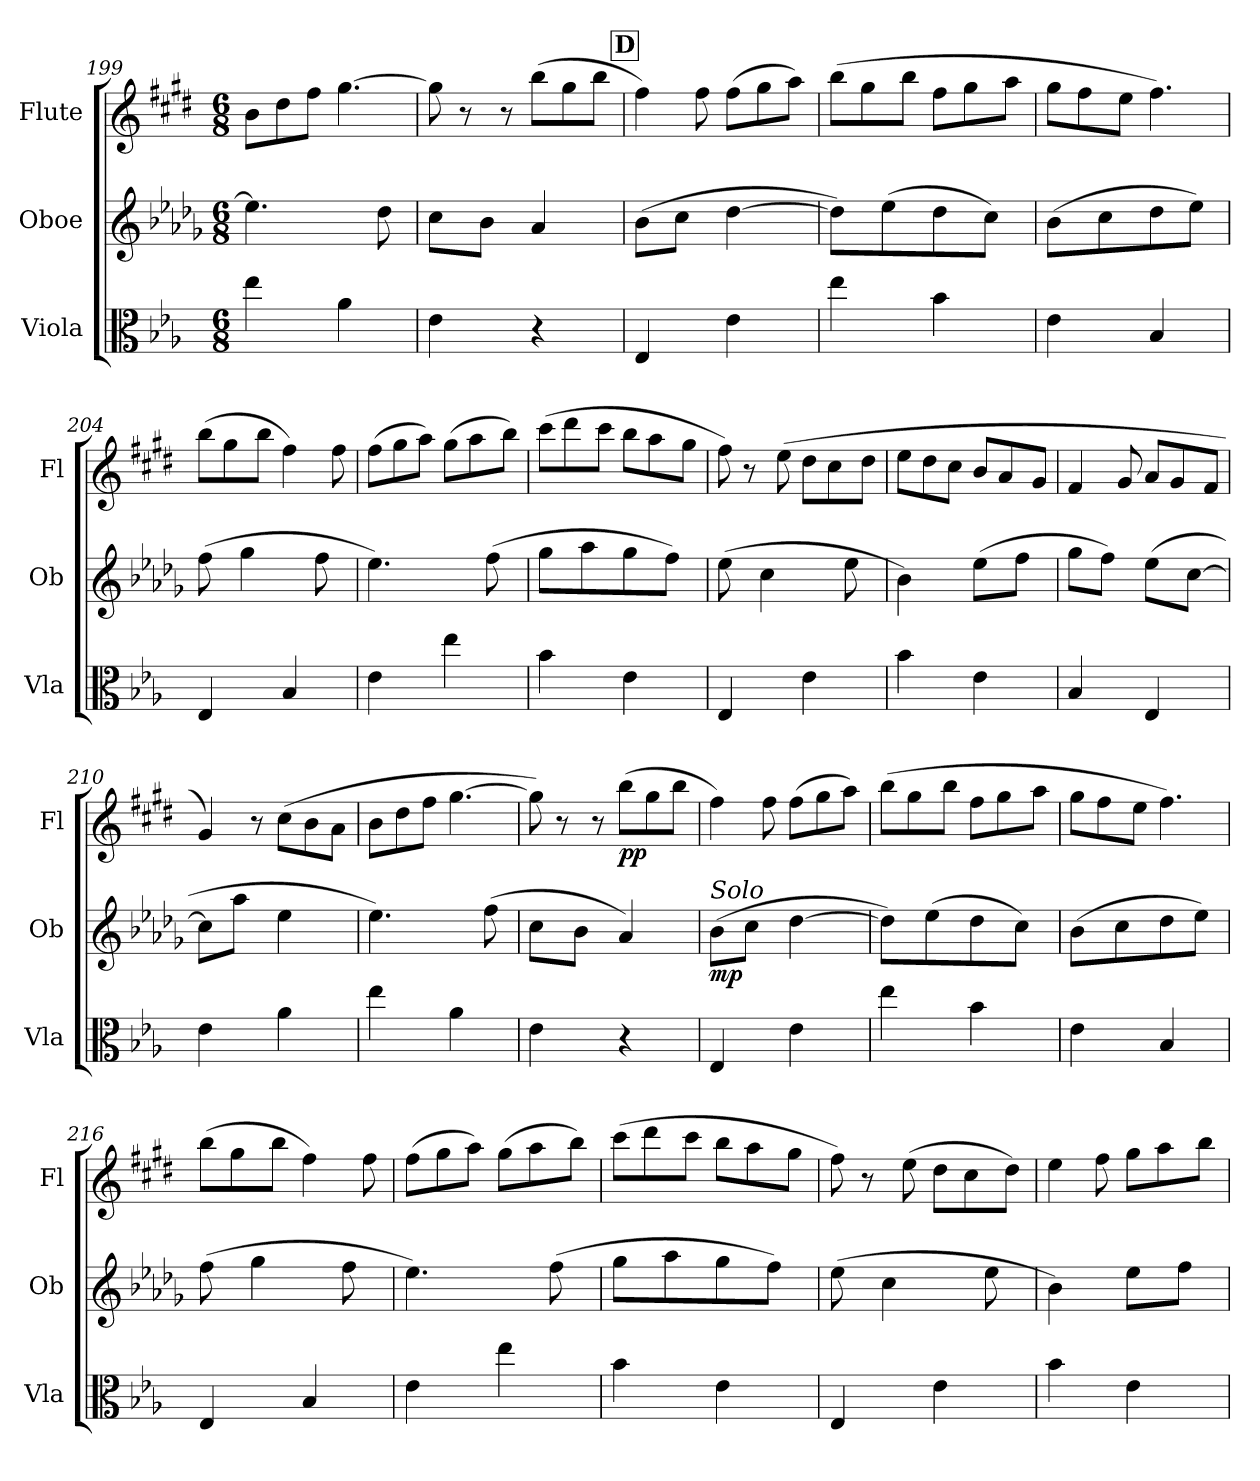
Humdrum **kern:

**kern	**kern	**dynam	**kern	**dynam
*part3	*part2	*part2	*part1	*part1
*staff3	*staff2	*staff2	*staff1	*staff1
*I"Viola	*I"Oboe	*	*I"Flute	*
*I'Vla	*I'Ob	*	*I'Fl	*
*clefC3	*clefG2	*	*clefG2	*
*k[b-e-a-]	*k[b-e-a-d-g-]	*	*k[f#c#g#d#]	*
*M6/8	*M6/8	*	*M6/8	*
*Xtuplet	*Xtuplet	*	*	*
=199	=199	=199	=199	=199
8%3ee-\	8%3.ee-\]	.	8b\L	.
.	.	.	8dd#\	.
.	.	.	8ff#\J	.
8%3a-\	.	.	[4.gg#\	.
.	16%3dd-\	.	.	.
=200	=200	=200	=200	=200
8%3e-\	16%3cc\L	.	8gg#\]	.
.	.	.	8r	.
.	16%3b-\J	.	.	.
.	.	.	8r	.
8%3r	8%3a-/	.	(8bb\L	.
.	.	.	8gg#\	.
.	.	.	8bb\J	.
!!LO:REH:place=s1:a:B:fs=14:t=D
=201	=201	=201	=201	=201
8%3E-/	(16%3b-\L	.	4ff#\)	.
.	16%3cc\J	.	.	.
.	.	.	8ff#\	.
8%3e-\	[8%3dd-\	.	(8ff#\L	.
.	.	.	8gg#\	.
.	.	.	8aa\J)	.
=202	=202	=202	=202	=202
8%3ee-\	16%3dd-\L])	.	(8bb\L	.
.	.	.	8gg#\	.
.	(16%3ee-\	.	.	.
.	.	.	8bb\J	.
8%3b-\	16%3dd-\	.	8ff#\L	.
.	.	.	8gg#\	.
.	16%3cc\J)	.	.	.
.	.	.	8aa\J	.
=203	=203	=203	=203	=203
8%3e-\	(16%3b-\L	.	8gg#\L	.
.	.	.	8ff#\	.
.	16%3cc\	.	.	.
.	.	.	8ee\J	.
8%3B-/	16%3dd-\	.	4.ff#\)	.
.	16%3ee-\J)	.	.	.
!!LO:LB:g=z
=204	=204	=204	=204	=204
8%3E-/	(16%3ff\	.	(8bb\L	.
.	.	.	8gg#\	.
.	8%3gg-\	.	.	.
.	.	.	8bb\J	.
8%3B-/	.	.	4ff#\)	.
.	16%3ff\	.	.	.
.	.	.	8ff#\	.
=205	=205	=205	=205	=205
8%3e-\	8%3.ee-\)	.	(8ff#\L	.
.	.	.	8gg#\	.
.	.	.	8aa\J)	.
8%3ee-\	.	.	(8gg#\L	.
.	.	.	8aa\	.
.	(16%3ff\	.	.	.
.	.	.	8bb\J)	.
=206	=206	=206	=206	=206
8%3b-\	16%3gg-\L	.	(8ccc#\L	.
.	.	.	8ddd#\	.
.	16%3aa-\	.	.	.
.	.	.	8ccc#\J	.
8%3e-\	16%3gg-\	.	8bb\L	.
.	.	.	8aa\	.
.	16%3ff\J)	.	.	.
.	.	.	8gg#\J	.
=207	=207	=207	=207	=207
8%3E-/	(16%3ee-\	.	8ff#\)	.
.	.	.	8r	.
.	8%3cc\	.	.	.
.	.	.	(8ee\	.
8%3e-\	.	.	8dd#\L	.
.	.	.	8cc#\	.
.	16%3ee-\	.	.	.
.	.	.	8dd#\J	.
=208	=208	=208	=208	=208
8%3b-\	8%3b-\)	.	8ee\L	.
.	.	.	8dd#\	.
.	.	.	8cc#\J	.
8%3e-\	(16%3ee-\L	.	8b/L	.
.	.	.	8a/	.
.	16%3ff\J	.	.	.
.	.	.	8g#/J	.
=209	=209	=209	=209	=209
8%3B-/	16%3gg-\L	.	4f#/	.
.	16%3ff\J)	.	.	.
.	.	.	8g#/	.
8%3E-/	(16%3ee-\L	.	8a/L	.
.	.	.	8g#/	.
.	[16%3cc\J	.	.	.
.	.	.	8f#/J	.
=210	=210	=210	=210	=210
8%3e-\	16%3cc\L]	.	4g#/)	.
.	16%3aa-\J	.	.	.
.	.	.	8r	.
8%3a-\	8%3ee-\	.	(8cc#\L	.
.	.	.	8b\	.
.	.	.	8a\J	.
!!LO:LB:g=z
=211	=211	=211	=211	=211
8%3ee-\	8%3.ee-\)	.	8b\L	.
.	.	.	8dd#\	.
.	.	.	8ff#\J	.
8%3a-\	.	.	[4.gg#\	.
.	(16%3ff\	.	.	.
=212	=212	=212	=212	=212
8%3e-\	16%3cc\L	.	8gg#\])	.
.	.	.	8r	.
.	16%3b-\J	.	.	.
.	.	.	8r	.
!	!	!	!	!LO:DY:b
8%3r	8%3a-/)	.	(8bb\L	pp
.	.	.	8gg#\	.
.	.	.	8bb\J	.
=213	=213	=213	=213	=213
!	!LO:TX:a:i:t=Solo	!	!	!
!	!	!LO:DY:b	!	!
8%3E-/	(16%3b-\L	mp	4ff#\)	.
.	16%3cc\J	.	.	.
.	.	.	8ff#\	.
8%3e-\	[8%3dd-\	.	(8ff#\L	.
.	.	.	8gg#\	.
.	.	.	8aa\J)	.
=214	=214	=214	=214	=214
8%3ee-\	16%3dd-\L])	.	(8bb\L	.
.	.	.	8gg#\	.
.	(16%3ee-\	.	.	.
.	.	.	8bb\J	.
8%3b-\	16%3dd-\	.	8ff#\L	.
.	.	.	8gg#\	.
.	16%3cc\J)	.	.	.
.	.	.	8aa\J	.
=215	=215	=215	=215	=215
8%3e-\	(16%3b-\L	.	8gg#\L	.
.	.	.	8ff#\	.
.	16%3cc\	.	.	.
.	.	.	8ee\J	.
8%3B-/	16%3dd-\	.	4.ff#\)	.
.	16%3ee-\J)	.	.	.
=216	=216	=216	=216	=216
8%3E-/	(16%3ff\	.	(8bb\L	.
.	.	.	8gg#\	.
.	8%3gg-\	.	.	.
.	.	.	8bb\J	.
8%3B-/	.	.	4ff#\)	.
.	16%3ff\	.	.	.
.	.	.	8ff#\	.
=217	=217	=217	=217	=217
8%3e-\	8%3.ee-\)	.	(8ff#\L	.
.	.	.	8gg#\	.
.	.	.	8aa\J)	.
8%3ee-\	.	.	(8gg#\L	.
.	.	.	8aa\	.
.	(16%3ff\	.	.	.
.	.	.	8bb\J)	.
!!LO:PB:g=z
=218	=218	=218	=218	=218
8%3b-\	16%3gg-\L	.	(8ccc#\L	.
.	.	.	8ddd#\	.
.	16%3aa-\	.	.	.
.	.	.	8ccc#\J	.
8%3e-\	16%3gg-\	.	8bb\L	.
.	.	.	8aa\	.
.	16%3ff\J)	.	.	.
.	.	.	8gg#\J	.
=219	=219	=219	=219	=219
8%3E-/	(16%3ee-\	.	8ff#\)	.
.	.	.	8r	.
.	8%3cc\	.	.	.
.	.	.	(8ee\	.
8%3e-\	.	.	8dd#\L	.
.	.	.	8cc#\	.
.	16%3ee-\	.	.	.
.	.	.	8dd#\J)	.
=220	=220	=220	=220	=220
8%3b-\	8%3b-\)	.	4ee\	.
.	.	.	8ff#\	.
8%3e-\	16%3ee-\L	.	8gg#\L	.
.	.	.	8aa\	.
.	16%3ff\J	.	.	.
.	.	.	8bb\J	.
=	=	=	=	=
*-	*-	*-	*-	*-
